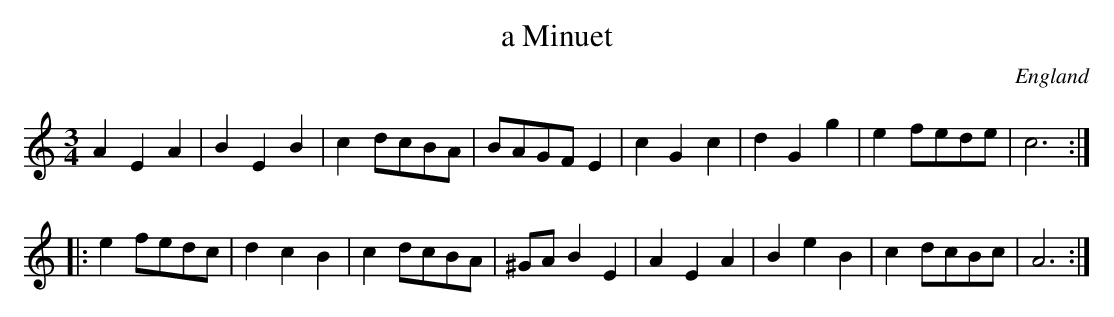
X:1
T:a Minuet
L:1/8
M:3/4
O:England
K:A minor
A2 E2 A2 |  B2 E2B2 | c2 dcBA | BAGF E2 |\
c2 G2 c2 | d2 G2 g2 | e2 fede | c6 ::
e2 fedc | d2 c2 B2 | c2 dcBA | ^GA B2 E2 |\
A2 E2A2 | B2 e2 B2 | c2 dcBc | A6 :|
